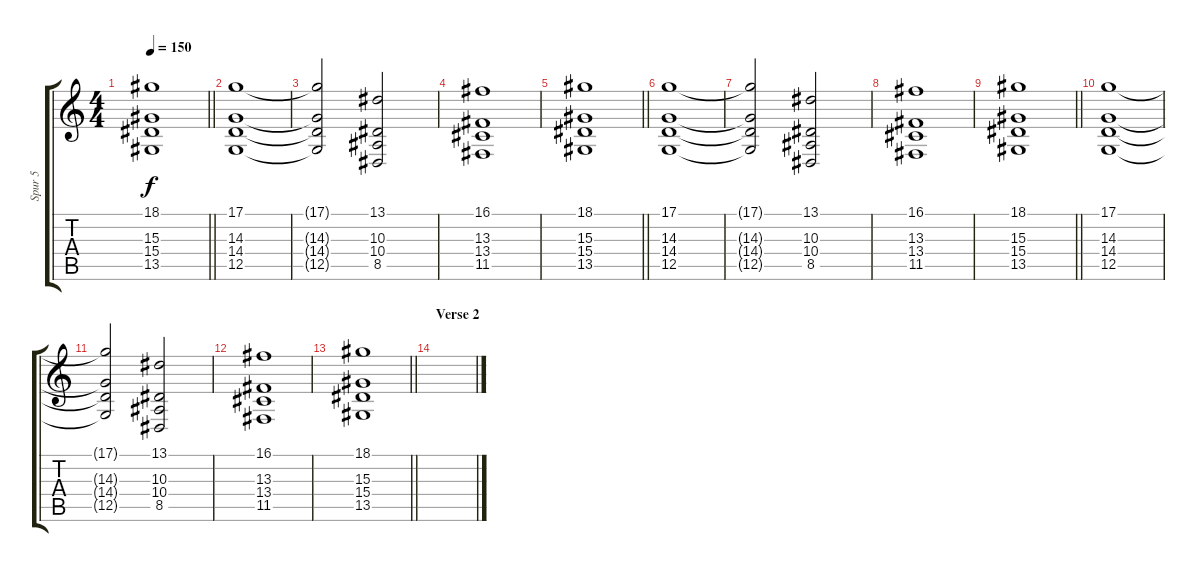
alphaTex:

\track ("Spur 5" "Spur 5") {instrument synthstrings1}
\staff {score tabs}
\tuning (D4 A3 F3 C3 G2 D2) {hide}
\ts (4 4)
\tempo 150
\clef g2
\barLineRight lightlight
\ks c
(18.1 15.3 15.4 13.5).1{dy f} |
(17.1 14.3 14.4 12.5).1 |
(17.1{t} 14.3{t} 14.4{t} 12.5{t}).2 (13.1 10.3 10.4 8.5).2 |
(16.1 13.3 13.4 11.5).1 |
\barLineRight lightlight
(18.1 15.3 15.4 13.5).1 |
(17.1 14.3 14.4 12.5).1 |
(17.1{t} 14.3{t} 14.4{t} 12.5{t}).2 (13.1 10.3 10.4 8.5).2 |
(16.1 13.3 13.4 11.5).1 |
\barLineRight lightlight
(18.1 15.3 15.4 13.5).1 |
(17.1 14.3 14.4 12.5).1 |
(17.1{t} 14.3{t} 14.4{t} 12.5{t}).2 (13.1 10.3 10.4 8.5).2 |
(16.1 13.3 13.4 11.5).1 |
\barLineRight lightlight
(18.1 15.3 15.4 13.5).1 |
\section ("" "Verse 2")
